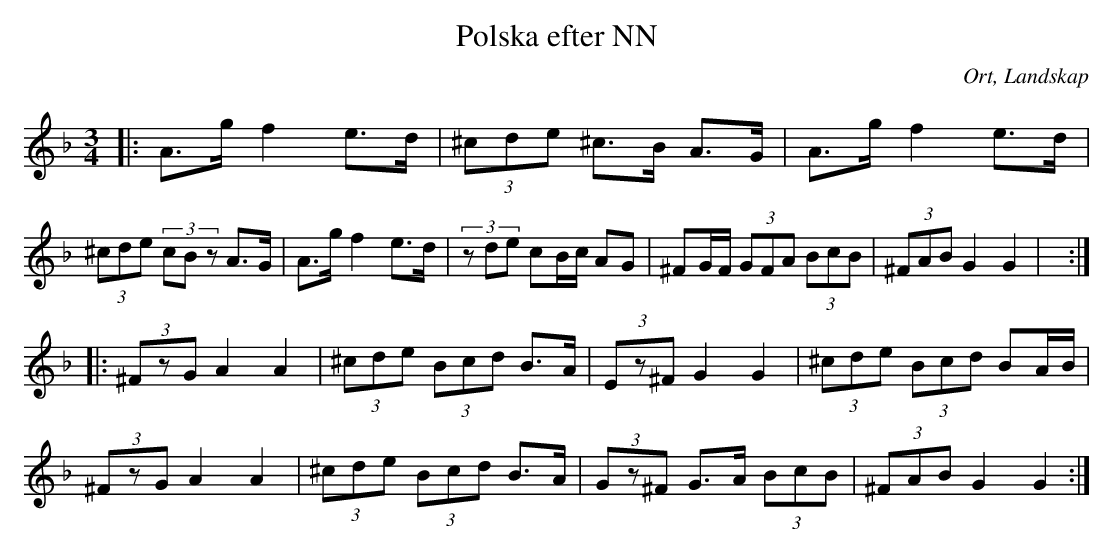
X:1
T:Polska efter NN
O:Ort, Landskap
M:3/4
L:1/8
K:Dm
|: A>g f2 e>d|(3^cde ^c>B A>G|A>g f2 e>d|(3^cde (3cBz A>G|A>g f2 e>d|(3zde cB/c/ AG|^FG/F/ (3GFA (3BcB|(3^FAB G2 G2|  :|
|:(3^FzG A2 A2|(3^cde (3Bcd B>A|(3Ez^F G2 G2|(3^cde (3Bcd BA/B/|
(3^FzG A2 A2|(3^cde (3Bcd B>A| (3Gz^F G>A (3BcB|(3^FAB G2 G2:|
